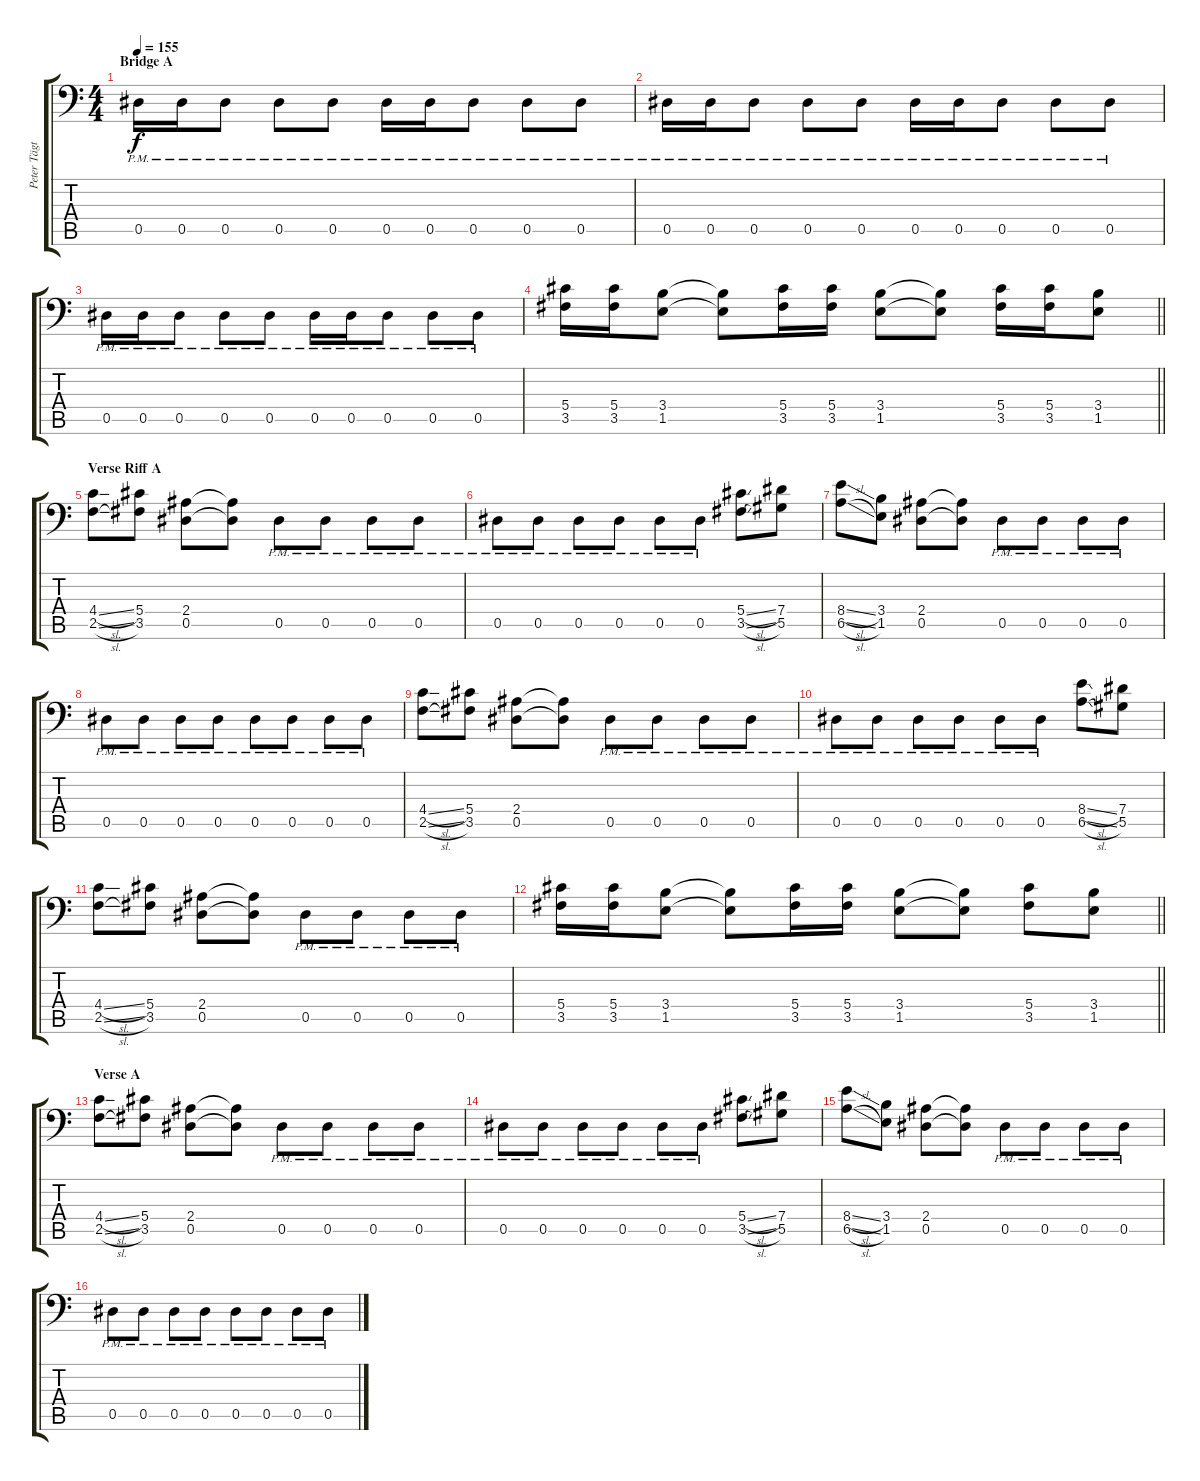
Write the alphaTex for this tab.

\track ("Peter Tägtgren (Rythm 2)" "Peter Tägt") {instrument overdrivenguitar}
\staff {score tabs}
\tuning (Bb3 F3 Db3 Ab2 Eb2 Bb1) {hide}
\ts (4 4)
\section ("" "Bridge A")
\tempo 155
\clef f4
\ks c
0.5{pm}.16{dy f} 0.5{pm}.16 0.5{pm}.8 0.5{pm}.8 0.5{pm}.8 0.5{pm}.16 0.5{pm}.16 0.5{pm}.8 0.5{pm}.8 0.5{pm}.8 |
0.5{pm}.16 0.5{pm}.16 0.5{pm}.8 0.5{pm}.8 0.5{pm}.8 0.5{pm}.16 0.5{pm}.16 0.5{pm}.8 0.5{pm}.8 0.5{pm}.8 |
0.5{pm}.16 0.5{pm}.16 0.5{pm}.8 0.5{pm}.8 0.5{pm}.8 0.5{pm}.16 0.5{pm}.16 0.5{pm}.8 0.5{pm}.8 0.5{pm}.8 |
\barLineRight lightlight
(5.4 3.5).16 (5.4 3.5).16 (3.4 1.5).8 (3.4{t} 1.5{t}).8 (5.4 3.5).16 (5.4 3.5).16 (3.4 1.5).8 (3.4{t} 1.5{t}).8 (5.4 3.5).16 (5.4 3.5).16 (3.4 1.5).8 |
\section ("" "Verse Riff A")
(4.4{sl} 2.5{sl}).8 (5.4 3.5).8 (2.4 0.5).8 (2.4{t} 0.5{t}).8 0.5{pm}.8 0.5{pm}.8 0.5{pm}.8 0.5{pm}.8 |
0.5{pm}.8 0.5{pm}.8 0.5{pm}.8 0.5{pm}.8 0.5{pm}.8 0.5{pm}.8 (5.4{sl} 3.5{sl}).8 (7.4 5.5).8 |
(8.4{sl} 6.5{sl}).8 (3.4 1.5).8 (2.4 0.5).8 (2.4{t} 0.5{t}).8 0.5{pm}.8 0.5{pm}.8 0.5{pm}.8 0.5{pm}.8 |
0.5{pm}.8 0.5{pm}.8 0.5{pm}.8 0.5{pm}.8 0.5{pm}.8 0.5{pm}.8 0.5{pm}.8 0.5{pm}.8 |
(4.4{sl} 2.5{sl}).8 (5.4 3.5).8 (2.4 0.5).8 (2.4{t} 0.5{t}).8 0.5{pm}.8 0.5{pm}.8 0.5{pm}.8 0.5{pm}.8 |
0.5{pm}.8 0.5{pm}.8 0.5{pm}.8 0.5{pm}.8 0.5{pm}.8 0.5{pm}.8 (8.4{sl} 6.5{sl}).8 (7.4 5.5).8 |
(4.4{sl} 2.5{sl}).8 (5.4 3.5).8 (2.4 0.5).8 (2.4{t} 0.5{t}).8 0.5{pm}.8 0.5{pm}.8 0.5{pm}.8 0.5{pm}.8 |
\barLineRight lightlight
(5.4 3.5).16 (5.4 3.5).16 (3.4 1.5).8 (3.4{t} 1.5{t}).8 (5.4 3.5).16 (5.4 3.5).16 (3.4 1.5).8 (3.4{t} 1.5{t}).8 (5.4 3.5).8 (3.4 1.5).8 |
\section ("" "Verse A")
(4.4{sl} 2.5{sl}).8 (5.4 3.5).8 (2.4 0.5).8 (2.4{t} 0.5{t}).8 0.5{pm}.8 0.5{pm}.8 0.5{pm}.8 0.5{pm}.8 |
0.5{pm}.8 0.5{pm}.8 0.5{pm}.8 0.5{pm}.8 0.5{pm}.8 0.5{pm}.8 (5.4{sl} 3.5{sl}).8 (7.4 5.5).8 |
(8.4{sl} 6.5{sl}).8 (3.4 1.5).8 (2.4 0.5).8 (2.4{t} 0.5{t}).8 0.5{pm}.8 0.5{pm}.8 0.5{pm}.8 0.5{pm}.8 |
0.5{pm}.8 0.5{pm}.8 0.5{pm}.8 0.5{pm}.8 0.5{pm}.8 0.5{pm}.8 0.5{pm}.8 0.5{pm}.8
